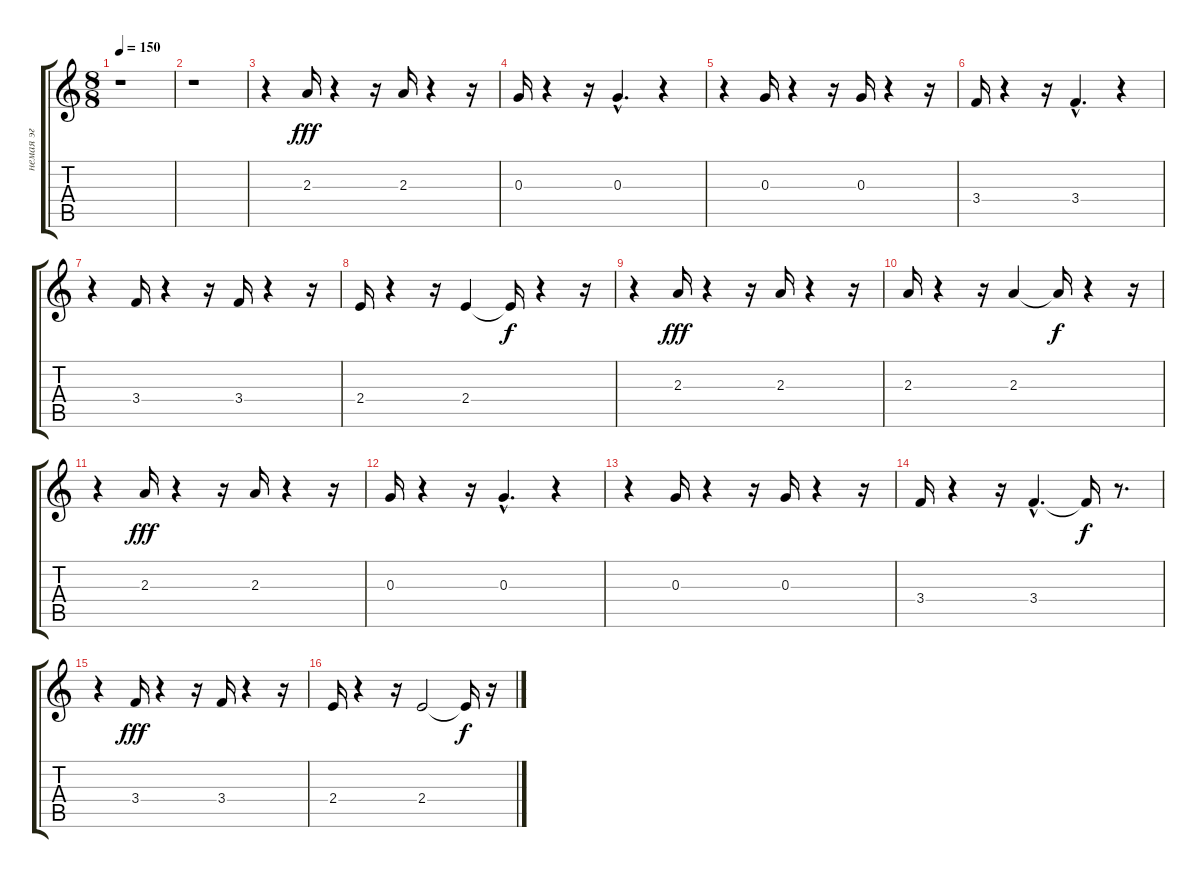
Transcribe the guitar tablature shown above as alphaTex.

\track ("немая эг" "немая эг") {instrument electricguitarmuted}
\staff {score tabs}
\tuning (E4 B3 G3 D3 A2 E2) {hide}
\ts (8 8)
\tempo 150
\clef g2
\ks c
r.1{dy fff} |
r.1 |
r.4 2.3.16 r.4 r.16 2.3.16 r.4 r.16 |
0.3.16 r.4 r.16 0.3{hac}.4{d} r.4 |
r.4 0.3.16 r.4 r.16 0.3.16 r.4 r.16 |
3.4.16 r.4 r.16 3.4{hac}.4{d} r.4 |
r.4 3.4.16 r.4 r.16 3.4.16 r.4 r.16 |
2.4.16 r.4 r.16 2.4.4 2.4{t}.16{dy f} r.4 r.16 |
r.4 2.3.16{dy fff} r.4 r.16 2.3.16 r.4 r.16 |
2.3.16 r.4 r.16 2.3.4 2.3{t}.16{dy f} r.4 r.16 |
r.4 2.3.16{dy fff} r.4 r.16 2.3.16 r.4 r.16 |
0.3.16 r.4 r.16 0.3{hac}.4{d} r.4 |
r.4 0.3.16 r.4 r.16 0.3.16 r.4 r.16 |
3.4.16 r.4 r.16 3.4{hac}.4{d} 3.4{t}.16{dy f} r.8{d} |
r.4 3.4.16{dy fff} r.4 r.16 3.4.16 r.4 r.16 |
2.4.16 r.4 r.16 2.4.2 2.4{t}.16{dy f} r.16
